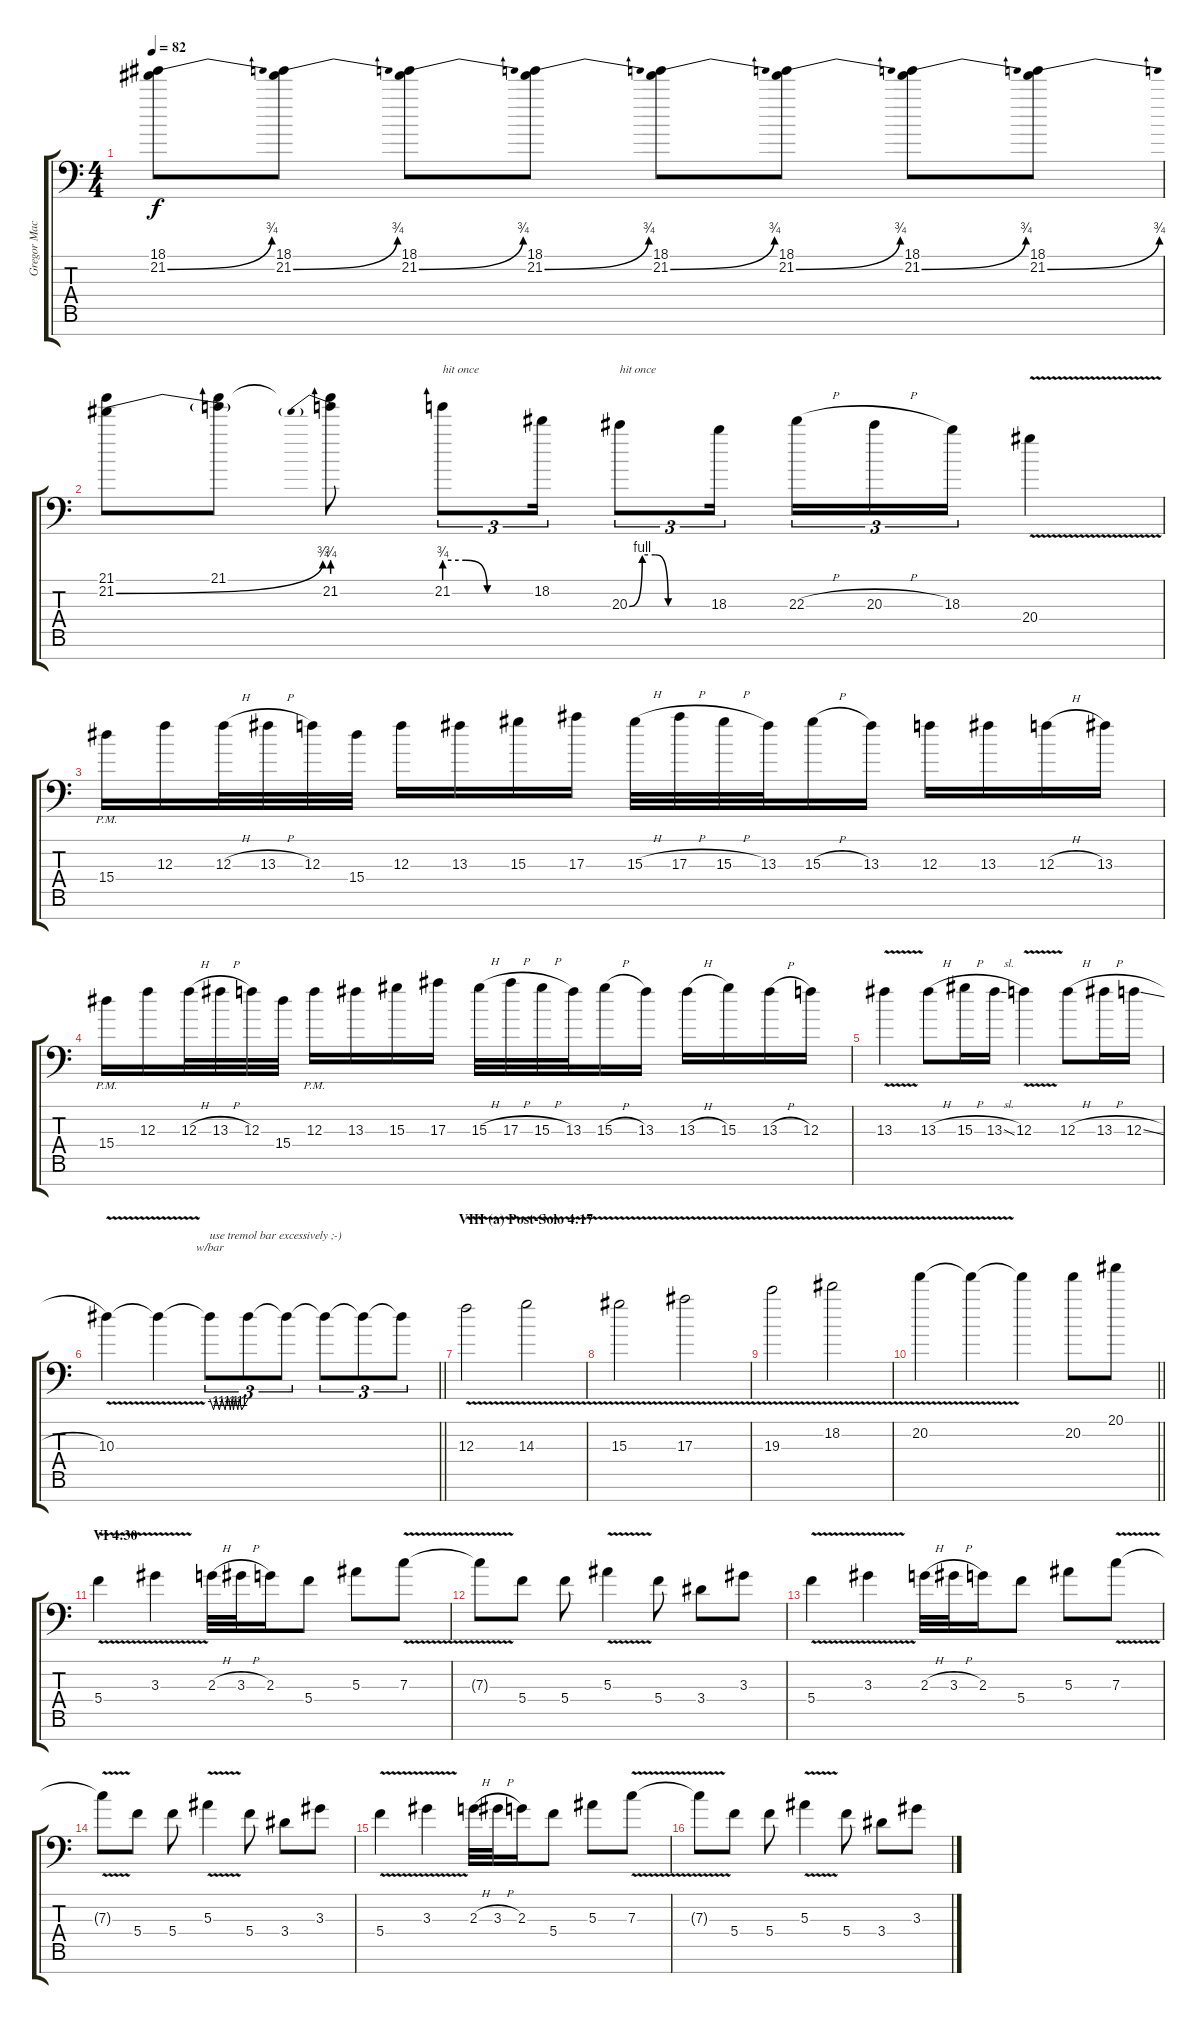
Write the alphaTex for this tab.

\track ("Gregor Mackintosh (lead guitar) A-Tuning" "Gregor Mac") {instrument distortionguitar}
\staff {score tabs}
\tuning (D4 A3 F3 C3 G2 D2 A1) {hide}
\ts (4 4)
\tempo 82
\clef f4
\ks c
(18.1 21.2{be (bend 0 0 60 3)}).8{dy f} (18.1 21.2{be (bend 0 0 60 3)}).8 (18.1 21.2{be (bend 0 0 60 3)}).8 (18.1 21.2{be (bend 0 0 60 3)}).8 (18.1 21.2{be (bend 0 0 60 3)}).8 (18.1 21.2{be (bend 0 0 60 3)}).8 (18.1 21.2{be (bend 0 0 60 3)}).8 (18.1 21.2{be (bend 0 0 60 3)}).8 |
(21.1 21.2{be (bend 0 0 60 3)}).8 (21.1 21.2{t}).8 (21.1{t} 21.2{be (prebend 0 3 60 3)}).8 21.2{be (custom 0 3 15 3 30 0 60 0)}.8{tu (3 2) txt "hit once"} 18.2.16{tu (3 2)} 20.3{be (custom 0 0 10 4 20 4 30 0 60 0)}.8{tu (3 2) txt "hit once"} 18.3.16{tu (3 2) beam splitsecondary} 22.3{h}.16{tu (3 2)} 20.3{h}.16{tu (3 2)} 18.3.16{tu (3 2)} 20.4{v}.4 |
15.4{pm}.16 12.3.16 12.3{h}.32 13.3{h}.32 12.3.32 15.4.32 12.3.16 13.3.16 15.3.16 17.3.16 15.3{h}.32 17.3{h}.32 15.3{h}.32 13.3.32 15.3{h}.16 13.3.16 12.3.16 13.3.16 12.3{h}.16 13.3.16 |
15.4{pm}.16 12.3.16 12.3{h}.32 13.3{h}.32 12.3.32 15.4.32 12.3{pm}.16 13.3.16 15.3.16 17.3.16 15.3{h}.32 17.3{h}.32 15.3{h}.32 13.3.32 15.3{h}.16 13.3.16 13.3{h}.16 15.3.16 13.3{h}.16 12.3.16 |
13.3{v}.4 13.3{h}.8 15.3{h}.16 13.3{sl}.16 12.3{v}.4 12.3{h}.8 13.3{h}.16 12.3{sl}.16 |
\barLineRight lightlight
10.3{v}.4 10.3{t}.4 10.3{t}.8{tu (3 2) tbe (custom default 0 0 6 -4 10 0 15 -4 19 0 24 -4 27 0 30 0 32 -4 35 0 37 -4 40 0 44 -4 46 0 50 -4 60 0) txt "use tremol bar excessively ;-)"} 10.3{t}.8{tu (3 2)} 10.3{t}.8{tu (3 2)} 10.3{t}.8{tu (3 2)} 10.3{t}.8{tu (3 2)} 10.3{t}.8{tu (3 2)} |
\section ("" "VIII (a) Post-Solo 4:17")
12.3{v}.2 14.3{v}.2 |
15.3{v}.2 17.3{v}.2 |
19.3{v}.2 18.2{v}.2 |
\barLineRight lightlight
20.2{v}.4 20.2{t}.4 20.2{t}.4 20.2.8 20.1.8 |
\section ("" "VI 4:30")
5.4{v}.4 3.3{v}.4 2.3{h}.32 3.3{h}.32 2.3.16 5.4.8 5.3.8 7.3{v}.8 |
7.3{t}.8 5.4.8 5.4.8 5.3{v}.4 5.4.8 3.4.8 3.3.8 |
5.4{v}.4 3.3{v}.4 2.3{h}.32 3.3{h}.32 2.3.16 5.4.8 5.3.8 7.3{v}.8 |
7.3{t}.8 5.4.8 5.4.8 5.3{v}.4 5.4.8 3.4.8 3.3.8 |
5.4{v}.4 3.3{v}.4 2.3{h}.32 3.3{h}.32 2.3.16 5.4.8 5.3.8 7.3{v}.8 |
7.3{t}.8 5.4.8 5.4.8 5.3{v}.4 5.4.8 3.4.8 3.3.8
